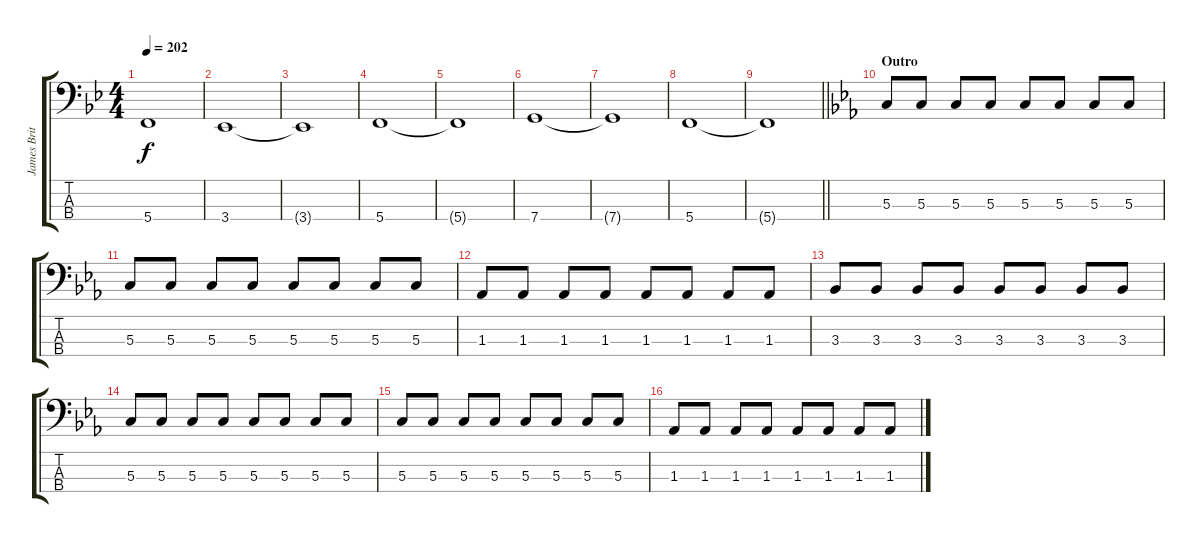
\track ("James Britton" "James Brit") {instrument electricbasspick}
\staff {score tabs}
\tuning (F2 C2 G1 C1) {hide}
\ts (4 4)
\tempo 202
\clef f4
\ks bb
5.4{t}.1{dy f} |
3.4.1 |
3.4{t}.1 |
5.4.1 |
5.4{t}.1 |
7.4.1 |
7.4{t}.1 |
5.4.1 |
\barLineRight lightlight
5.4{t}.1 |
\section ("" "Outro")
\ks eb
5.3.8 5.3.8 5.3.8 5.3.8 5.3.8 5.3.8 5.3.8 5.3.8 |
5.3.8 5.3.8 5.3.8 5.3.8 5.3.8 5.3.8 5.3.8 5.3.8 |
1.3.8 1.3.8 1.3.8 1.3.8 1.3.8 1.3.8 1.3.8 1.3.8 |
3.3.8 3.3.8 3.3.8 3.3.8 3.3.8 3.3.8 3.3.8 3.3.8 |
5.3.8 5.3.8 5.3.8 5.3.8 5.3.8 5.3.8 5.3.8 5.3.8 |
5.3.8 5.3.8 5.3.8 5.3.8 5.3.8 5.3.8 5.3.8 5.3.8 |
1.3.8 1.3.8 1.3.8 1.3.8 1.3.8 1.3.8 1.3.8 1.3.8
